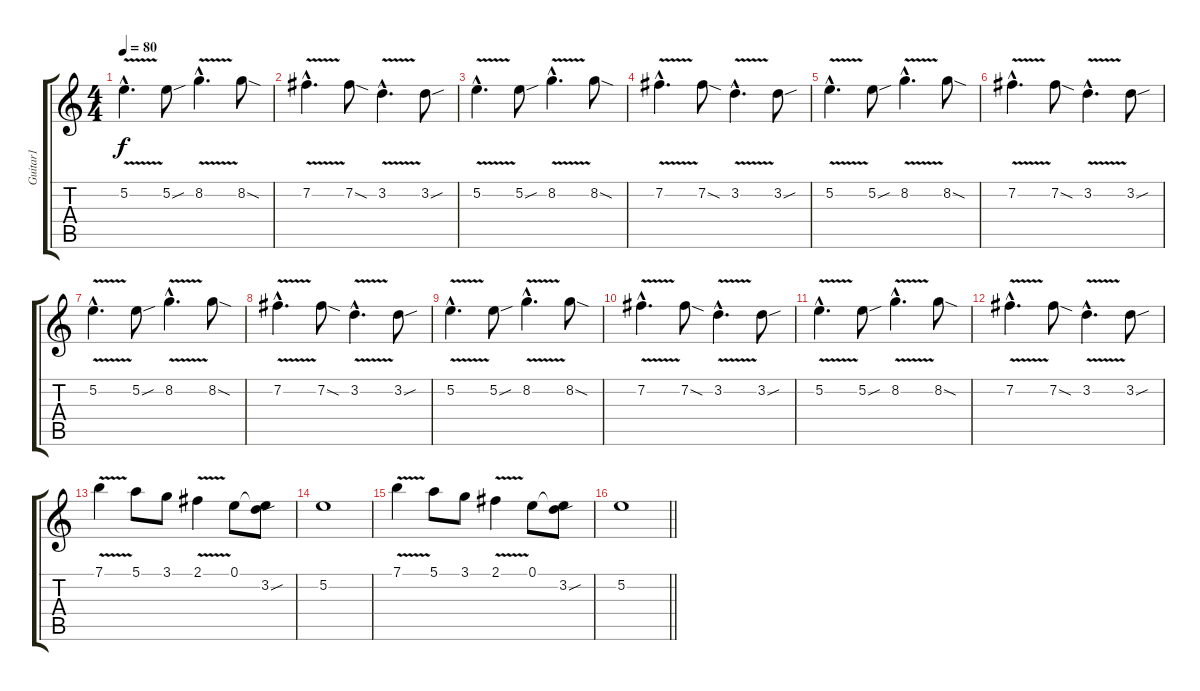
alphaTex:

\track ("Guitar1" "Guitar1") {instrument acousticguitarsteel}
\staff {score tabs}
\tuning (E4 B3 G3 D3 A2 E2) {hide}
\ts (4 4)
\tempo 80
\clef g2
\ks c
5.2{v hac}.4{d dy f instrument acousticguitarsteel} 5.2{sou}.8 8.2{v hac}.4{d} 8.2{sod}.8 |
7.2{v hac}.4{d} 7.2{sod}.8 3.2{v hac}.4{d} 3.2{sou}.8 |
5.2{v hac}.4{d} 5.2{sou}.8 8.2{v hac}.4{d} 8.2{sod}.8 |
7.2{v hac}.4{d} 7.2{sod}.8 3.2{v hac}.4{d} 3.2{sou}.8 |
5.2{v hac}.4{d} 5.2{sou}.8 8.2{v hac}.4{d} 8.2{sod}.8 |
7.2{v hac}.4{d} 7.2{sod}.8 3.2{v hac}.4{d} 3.2{sou}.8 |
5.2{v hac}.4{d} 5.2{sou}.8 8.2{v hac}.4{d} 8.2{sod}.8 |
7.2{v hac}.4{d} 7.2{sod}.8 3.2{v hac}.4{d} 3.2{sou}.8 |
5.2{v hac}.4{d} 5.2{sou}.8 8.2{v hac}.4{d} 8.2{sod}.8 |
7.2{v hac}.4{d} 7.2{sod}.8 3.2{v hac}.4{d} 3.2{sou}.8 |
5.2{v hac}.4{d} 5.2{sou}.8 8.2{v hac}.4{d} 8.2{sod}.8 |
7.2{v hac}.4{d} 7.2{sod}.8 3.2{v hac}.4{d} 3.2{sou}.8 |
7.1{v}.4 5.1.8 3.1.8 2.1{v}.4 0.1.8 (0.1{t} 3.2{sou}).8 |
5.2.1 |
7.1{v}.4 5.1.8 3.1.8 2.1{v}.4 0.1.8 (0.1{t} 3.2{sou}).8 |
\barLineRight lightlight
5.2.1
